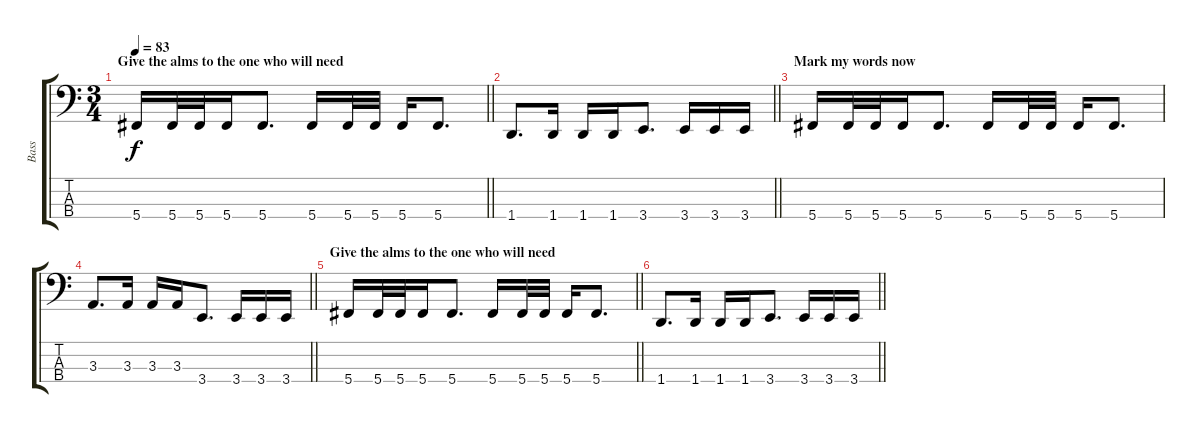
\track ("Bass" "Bass") {instrument electricbassfinger}
\staff {score tabs}
\tuning (E2 B1 Gb1 Db1) {hide}
\ts (3 4)
\section ("" "Give the alms to the one who will need")
\tempo 83
\clef f4
\barLineRight lightlight
\ks c
5.4.16{dy f} 5.4.32 5.4.32 5.4.16 5.4.8{d} 5.4.16 5.4.32 5.4.32 5.4.16 5.4.8{d} |
\barLineRight lightlight
1.4.8{d} 1.4.16 1.4.16 1.4.16 3.4.8{d} 3.4.16 3.4.16 3.4.16 |
\section ("" "Mark my words now")
5.4.16 5.4.32 5.4.32 5.4.16 5.4.8{d} 5.4.16 5.4.32 5.4.32 5.4.16 5.4.8{d} |
\barLineRight lightlight
3.3.8{d} 3.3.16 3.3.16 3.3.16 3.4.8{d} 3.4.16 3.4.16 3.4.16 |
\section ("" "Give the alms to the one who will need")
\barLineRight lightlight
5.4.16 5.4.32 5.4.32 5.4.16 5.4.8{d} 5.4.16 5.4.32 5.4.32 5.4.16 5.4.8{d} |
\barLineRight lightlight
1.4.8{d} 1.4.16 1.4.16 1.4.16 3.4.8{d} 3.4.16 3.4.16 3.4.16
